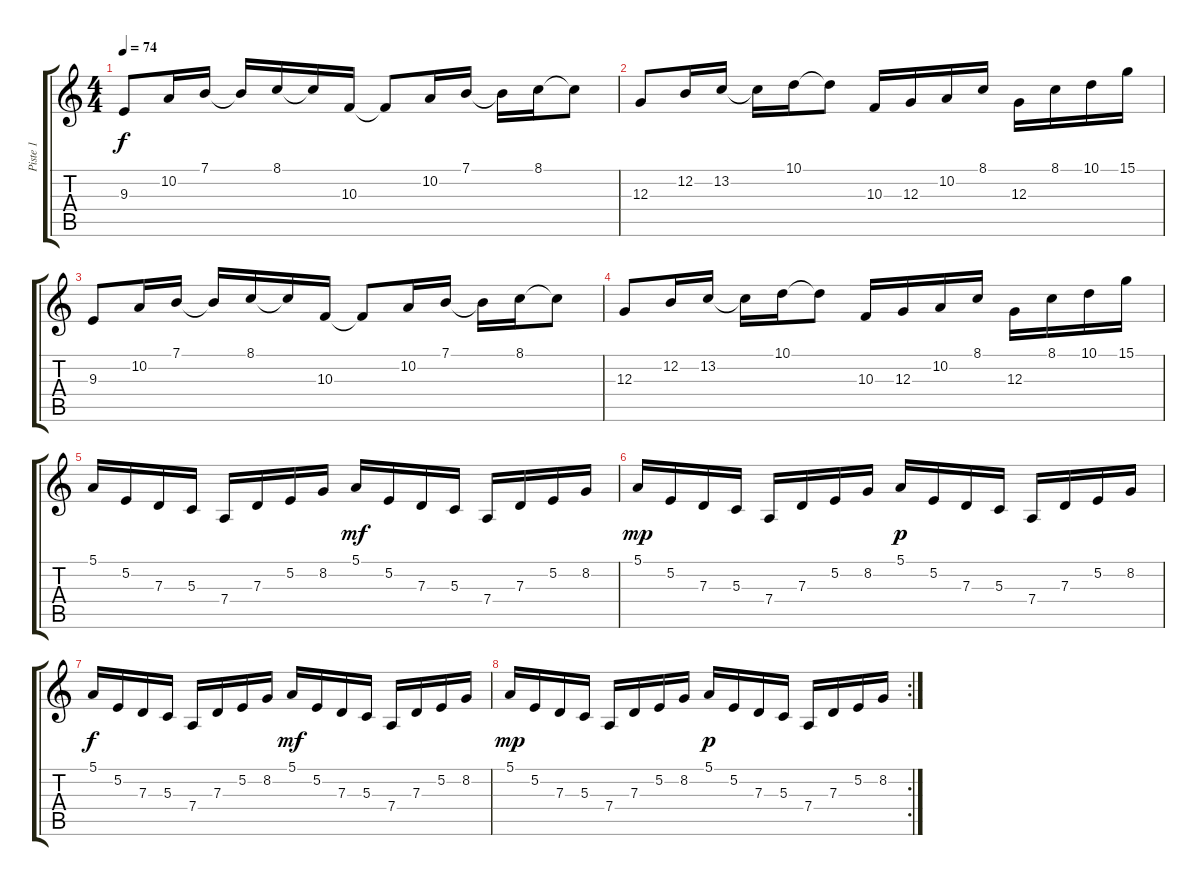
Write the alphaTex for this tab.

\track ("Piste 1" "Piste 1") {instrument acousticgrandpiano}
\staff {score tabs}
\tuning (E4 B3 G3 D3 A2 E2) {hide}
\ts (4 4)
\tempo 74
\clef g2
\ks c
9.3.8{dy f} 10.2.16 7.1.16 7.1{t}.16 8.1.16 8.1{t}.16 10.3.16 10.3{t}.8 10.2.16 7.1.16 7.1{t}.16 8.1.16 8.1{t}.8 |
12.3.8 12.2.16 13.2.16 13.2{t}.16 10.1.16 10.1{t}.8 10.3.16 12.3.16 10.2.16 8.1.16 12.3.16 8.1.16 10.1.16 15.1.16 |
9.3.8 10.2.16 7.1.16 7.1{t}.16 8.1.16 8.1{t}.16 10.3.16 10.3{t}.8 10.2.16 7.1.16 7.1{t}.16 8.1.16 8.1{t}.8 |
12.3.8 12.2.16 13.2.16 13.2{t}.16 10.1.16 10.1{t}.8 10.3.16 12.3.16 10.2.16 8.1.16 12.3.16 8.1.16 10.1.16 15.1.16 |
5.1.16 5.2.16 7.3.16 5.3.16 7.4.16 7.3.16 5.2.16 8.2.16 5.1.16{dy mf} 5.2.16 7.3.16 5.3.16 7.4.16 7.3.16 5.2.16 8.2.16 |
5.1.16{dy mp} 5.2.16 7.3.16 5.3.16 7.4.16 7.3.16 5.2.16 8.2.16 5.1.16{dy p} 5.2.16 7.3.16 5.3.16 7.4.16 7.3.16 5.2.16 8.2.16 |
5.1.16{dy f} 5.2.16 7.3.16 5.3.16 7.4.16 7.3.16 5.2.16 8.2.16 5.1.16{dy mf} 5.2.16 7.3.16 5.3.16 7.4.16 7.3.16 5.2.16 8.2.16 |
\rc 2
5.1.16{dy mp} 5.2.16 7.3.16 5.3.16 7.4.16 7.3.16 5.2.16 8.2.16 5.1.16{dy p} 5.2.16 7.3.16 5.3.16 7.4.16 7.3.16 5.2.16 8.2.16
